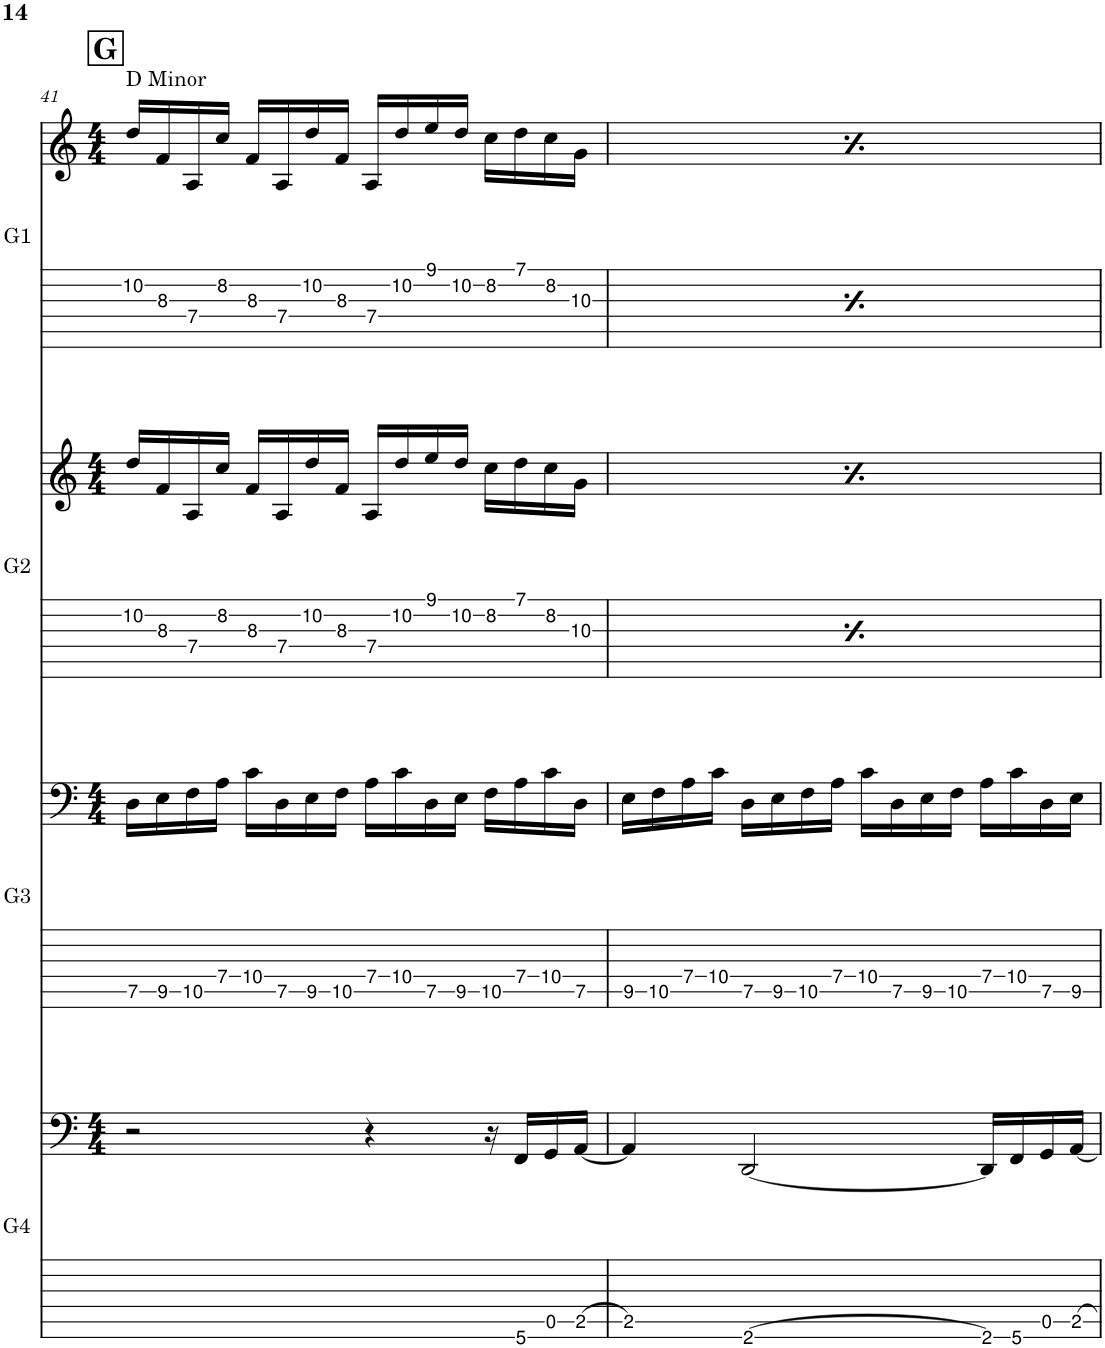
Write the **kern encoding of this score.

**kern	**kern	**kern	**kern	**kern	**kern	**kern	**kern
*part4	*part4	*part3	*part3	*part2	*part2	*part1	*part1
*staff8	*staff7	*staff6	*staff5	*staff4	*staff3	*staff2	*staff1
*I"G4	*	*I"G3	*	*I"G2	*	*I"G1	*
*I'G4	*	*I'G3	*	*I'G2	*	*I'G1	*
!!LO:PB:g=z
*clefF4	*clefF4	*clefF4	*clefF4	*	*clefG2	*	*clefG2
*k[]	*k[]	*k[]	*k[]	*k[]	*k[]	*k[]	*k[]
*M4/4	*M4/4	*M4/4	*M4/4	*M4/4	*M4/4	*M4/4	*M4/4
!!LO:REH:place=s1:a:B:cj:fs=14:t=G
=41	=41	=41	=41	=41	=41	=41	=41
!	!	!	!	!	!	!	!LO:TX:a:t=D Minor
2r	2r	16DLL	16D\LL	16ddLL	16dd/LL	16ddLL	16dd/LL
.	.	16EJ	16E\	16fJ	16f/	16fJ	16f/
.	.	16FL	16F\	16AL	16A/	16AL	16A/
.	.	16AJJ	16A\JJ	16ccJJ	16cc/JJ	16ccJJ	16cc/JJ
.	.	16cLL	16c\LL	16fLL	16f/LL	16fLL	16f/LL
.	.	16DJ	16D\	16AJ	16A/	16AJ	16A/
.	.	16EL	16E\	16ddL	16dd/	16ddL	16dd/
.	.	16FJJ	16F\JJ	16fJJ	16f/JJ	16fJJ	16f/JJ
4r	4r	16ALL	16A\LL	16ALL	16A/LL	16ALL	16A/LL
.	.	16cJ	16c\	16ddJ	16dd/	16ddJ	16dd/
.	.	16DL	16D\	16eeL	16ee/	16eeL	16ee/
.	.	16EJJ	16E\JJ	16ddJJ	16dd/JJ	16ddJJ	16dd/JJ
16r	16r	16FLL	16F\LL	16ccLL	16cc\LL	16ccLL	16cc\LL
16FFLL	16FF/LL	16AJ	16A\	16ddJ	16dd\	16ddJ	16dd\
16GG	16GG/	16cL	16c\	16ccL	16cc\	16ccL	16cc\
[16AAJJ	[16AA/JJ	16DJJ	16D\JJ	16gJJ	16g\JJ	16gJJ	16g\JJ
!!LO:REH:place=s1:a:B:cj:fs=14:t=G
=42	=42	=42	=42	=42	=42	=42	=42
!	!	!	!	!	!	!	!LO:TX:a:t=D Minor
4AA]	4AA/]	16ELL	16E\LL	16ddLL	16dd/LL	16ddLL	16dd/LL
.	.	16FJ	16F\	16fJ	16f/	16fJ	16f/
.	.	16AL	16A\	16AL	16A/	16AL	16A/
.	.	16cJJ	16c\JJ	16ccJJ	16cc/JJ	16ccJJ	16cc/JJ
[2DD	[2DD/	16DLL	16D\LL	16fLL	16f/LL	16fLL	16f/LL
.	.	16EJ	16E\	16AJ	16A/	16AJ	16A/
.	.	16FL	16F\	16ddL	16dd/	16ddL	16dd/
.	.	16AJJ	16A\JJ	16fJJ	16f/JJ	16fJJ	16f/JJ
.	.	16cLL	16c\LL	16ALL	16A/LL	16ALL	16A/LL
.	.	16DJ	16D\	16ddJ	16dd/	16ddJ	16dd/
.	.	16EL	16E\	16eeL	16ee/	16eeL	16ee/
.	.	16FJJ	16F\JJ	16ddJJ	16dd/JJ	16ddJJ	16dd/JJ
16DDLL]	16DD/LL]	16ALL	16A\LL	16ccLL	16cc\LL	16ccLL	16cc\LL
16FFJ	16FF/	16cJ	16c\	16ddJ	16dd\	16ddJ	16dd\
16GGL	16GG/	16DL	16D\	16ccL	16cc\	16ccL	16cc\
[16AAJJ	[16AA/JJ	16EJJ	16E\JJ	16gJJ	16g\JJ	16gJJ	16g\JJ
=	=	=	=	=	=	=	=
*-	*-	*-	*-	*-	*-	*-	*-
